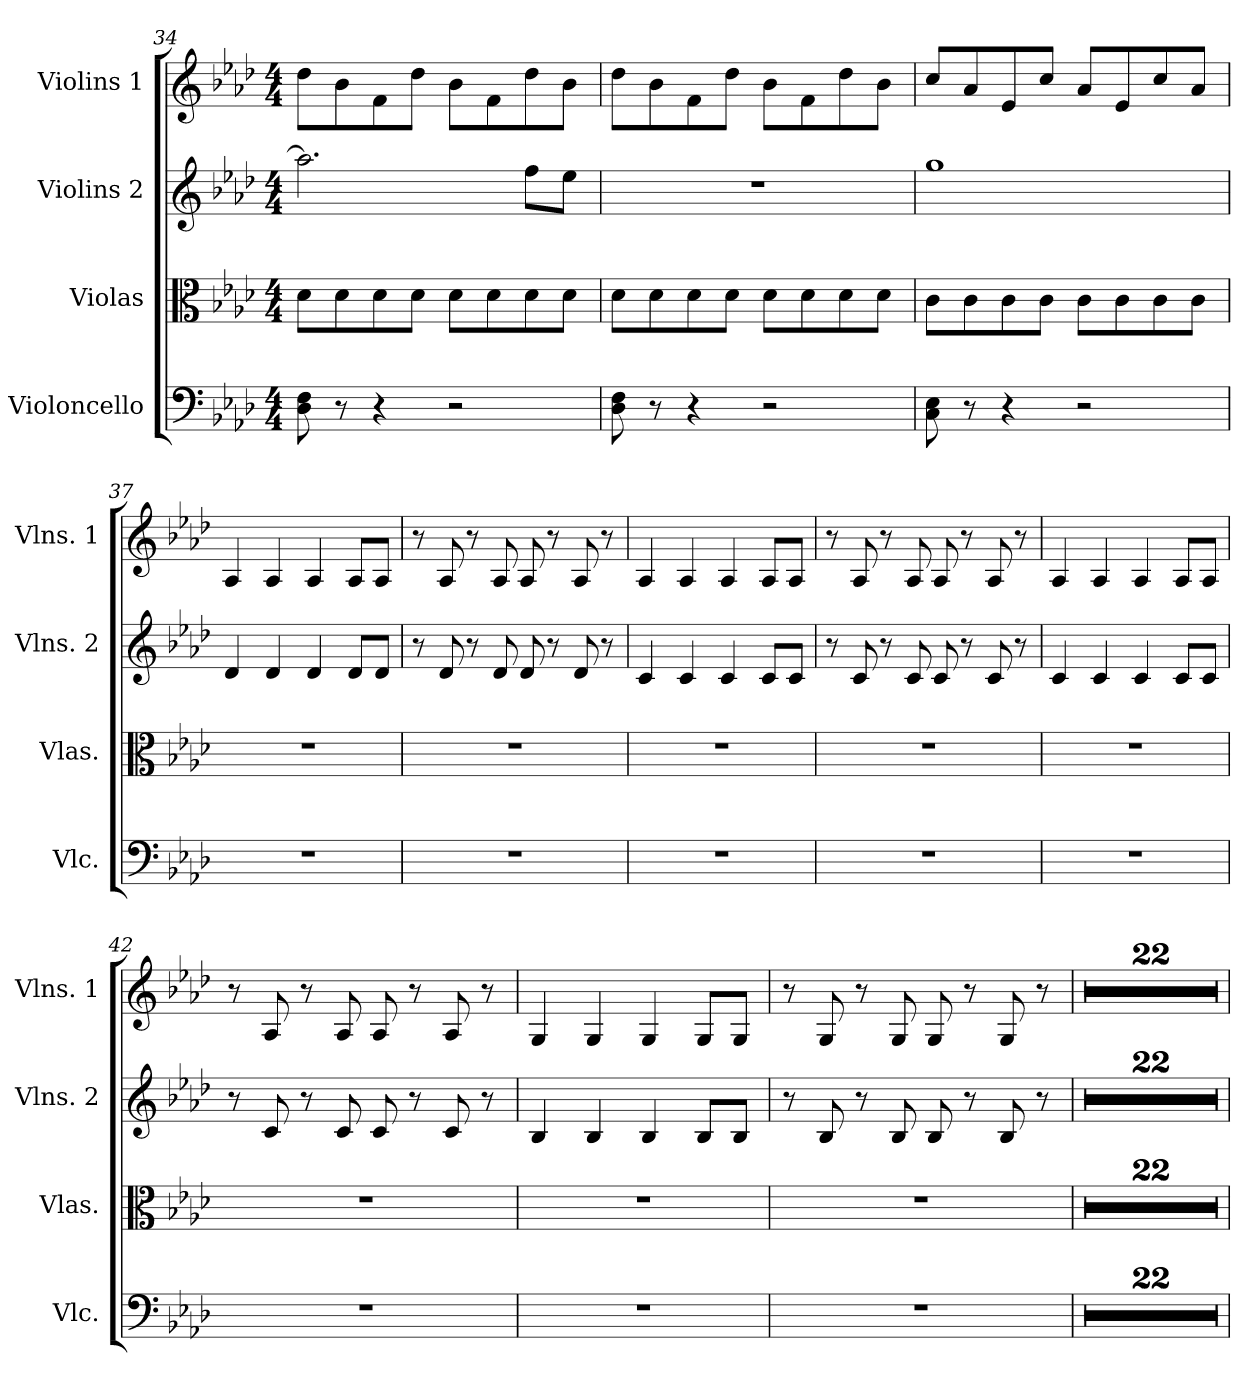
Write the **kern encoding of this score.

**kern	**kern	**kern	**kern
*part4	*part3	*part2	*part1
*staff4	*staff3	*staff2	*staff1
*I"Violoncello	*I"Violas	*I"Violins 2	*I"Violins 1
*I'Vlc.	*I'Vlas.	*I'Vlns. 2	*I'Vlns. 1
*clefF4	*clefC3	*clefG2	*clefG2
*k[b-e-a-d-]	*k[b-e-a-d-]	*k[b-e-a-d-]	*k[b-e-a-d-]
*A-:	*A-:	*A-:	*A-:
*M4/4	*M4/4	*M4/4	*M4/4
=34	=34	=34	=34
8D-\ 8F\	8d-\L	2.aa-\]	8dd-\L
8r	8d-\	.	8b-\
4r	8d-\	.	8f\
.	8d-\J	.	8dd-\J
2r	8d-\L	.	8b-\L
.	8d-\	.	8f\
.	8d-\	8ff\L	8dd-\
.	8d-\J	8ee-\J	8b-\J
=35	=35	=35	=35
8D-\ 8F\	8d-\L	1r	8dd-\L
8r	8d-\	.	8b-\
4r	8d-\	.	8f\
.	8d-\J	.	8dd-\J
2r	8d-\L	.	8b-\L
.	8d-\	.	8f\
.	8d-\	.	8dd-\
.	8d-\J	.	8b-\J
=36	=36	=36	=36
8C\ 8E-\	8c\L	1gg	8cc/L
8r	8c\	.	8a-/
4r	8c\	.	8e-/
.	8c\J	.	8cc/J
2r	8c\L	.	8a-/L
.	8c\	.	8e-/
.	8c\	.	8cc/
.	8c\J	.	8a-/J
=37	=37	=37	=37
1r	1r	4d-/	4A-/
.	.	4d-/	4A-/
.	.	4d-/	4A-/
.	.	8d-/L	8A-/L
.	.	8d-/J	8A-/J
!!LO:LB:g=z
=38	=38	=38	=38
1r	1r	8r	8r
.	.	8d-/	8A-/
.	.	8r	8r
.	.	8d-/	8A-/
.	.	8d-/	8A-/
.	.	8r	8r
.	.	8d-/	8A-/
.	.	8r	8r
=39	=39	=39	=39
1r	1r	4c/	4A-/
.	.	4c/	4A-/
.	.	4c/	4A-/
.	.	8c/L	8A-/L
.	.	8c/J	8A-/J
=40	=40	=40	=40
1r	1r	8r	8r
.	.	8c/	8A-/
.	.	8r	8r
.	.	8c/	8A-/
.	.	8c/	8A-/
.	.	8r	8r
.	.	8c/	8A-/
.	.	8r	8r
=41	=41	=41	=41
1r	1r	4c/	4A-/
.	.	4c/	4A-/
.	.	4c/	4A-/
.	.	8c/L	8A-/L
.	.	8c/J	8A-/J
!!LO:LB:g=z
=42	=42	=42	=42
1r	1r	8r	8r
.	.	8c/	8A-/
.	.	8r	8r
.	.	8c/	8A-/
.	.	8c/	8A-/
.	.	8r	8r
.	.	8c/	8A-/
.	.	8r	8r
=43	=43	=43	=43
1r	1r	4B-/	4G/
.	.	4B-/	4G/
.	.	4B-/	4G/
.	.	8B-/L	8G/L
.	.	8B-/J	8G/J
=44	=44	=44	=44
1r	1r	8r	8r
.	.	8B-/	8G/
.	.	8r	8r
.	.	8B-/	8G/
.	.	8B-/	8G/
.	.	8r	8r
.	.	8B-/	8G/
.	.	8r	8r
=45	=45	=45	=45
1r	1r	1r	1r
=46	=46	=46	=46
1r	1r	1r	1r
=47	=47	=47	=47
1r	1r	1r	1r
=48	=48	=48	=48
1r	1r	1r	1r
=49	=49	=49	=49
1r	1r	1r	1r
=50	=50	=50	=50
1r	1r	1r	1r
=51	=51	=51	=51
1r	1r	1r	1r
!!LO:PB:g=z
=52	=52	=52	=52
1r	1r	1r	1r
=53	=53	=53	=53
1r	1r	1r	1r
=54	=54	=54	=54
1r	1r	1r	1r
=55	=55	=55	=55
1r	1r	1r	1r
=56	=56	=56	=56
1r	1r	1r	1r
=57	=57	=57	=57
1r	1r	1r	1r
=58	=58	=58	=58
1r	1r	1r	1r
=59	=59	=59	=59
1r	1r	1r	1r
=60	=60	=60	=60
1r	1r	1r	1r
=61	=61	=61	=61
1r	1r	1r	1r
=62	=62	=62	=62
1r	1r	1r	1r
=63	=63	=63	=63
1r	1r	1r	1r
=64	=64	=64	=64
1r	1r	1r	1r
=65	=65	=65	=65
1r	1r	1r	1r
=66	=66	=66	=66
1r	1r	1r	1r
=	=	=	=
*-	*-	*-	*-
